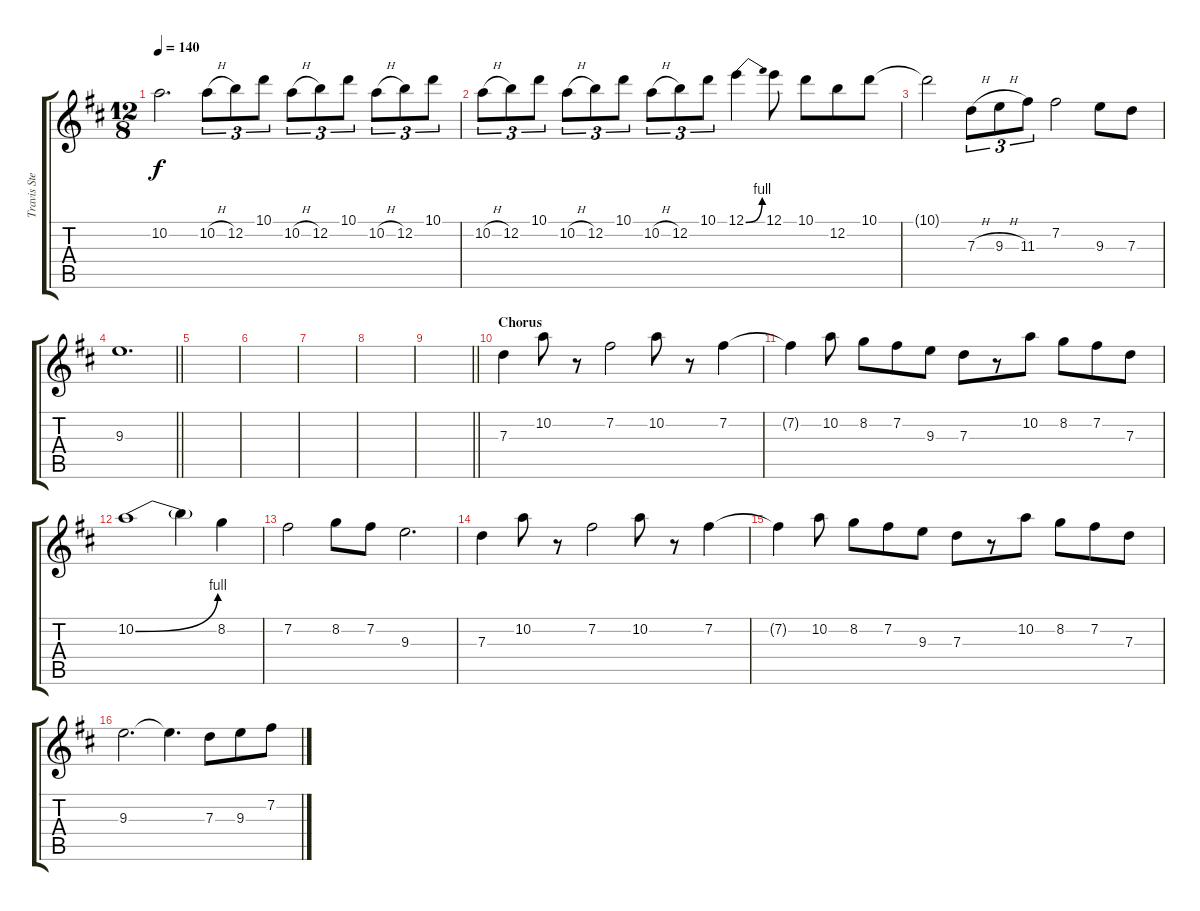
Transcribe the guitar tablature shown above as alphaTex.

\track ("Travis Stever - Lead Guitar" "Travis Ste") {instrument electricguitarclean}
\staff {score tabs}
\tuning (E4 B3 G3 D3 A2 E2) {hide}
\ts (12 8)
\tempo 140
\clef g2
\ks bminor
10.2.2{d dy f} 10.2{h}.8{tu (3 2)} 12.2.8{tu (3 2)} 10.1.8{tu (3 2)} 10.2{h}.8{tu (3 2)} 12.2.8{tu (3 2)} 10.1.8{tu (3 2)} 10.2{h}.8{tu (3 2)} 12.2.8{tu (3 2)} 10.1.8{tu (3 2)} |
10.2{h}.8{tu (3 2)} 12.2.8{tu (3 2)} 10.1.8{tu (3 2)} 10.2{h}.8{tu (3 2)} 12.2.8{tu (3 2)} 10.1.8{tu (3 2)} 10.2{h}.8{tu (3 2)} 12.2.8{tu (3 2)} 10.1.8{tu (3 2)} 12.1{be (bend 0 0 60 4)}.4 12.1.8 10.1.8 12.2.8 10.1.8 |
10.1{t}.2 7.3{h}.8{tu (3 2)} 9.3{h}.8{tu (3 2)} 11.3.8{tu (3 2)} 7.2.2 9.3.8 7.3.8 |
\barLineRight lightlight
9.3.1{d} |
|
|
|
|
\barLineRight lightlight
|
\section ("" "Chorus")
7.3.4{volume 13} 10.2.8 r.8 7.2.2 10.2.8 r.8 7.2.4 |
7.2{t}.4 10.2.8 8.2.8 7.2.8 9.3.8 7.3.8 r.8 10.2.8 8.2.8 7.2.8 7.3.8 |
10.2{be (bend 0 0 60 4)}.1 10.2{t}.4 8.2.4 |
7.2.2 8.2.8 7.2.8 9.3.2{d} |
7.3.4 10.2.8 r.8 7.2.2 10.2.8 r.8 7.2.4 |
7.2{t}.4 10.2.8 8.2.8 7.2.8 9.3.8 7.3.8 r.8 10.2.8 8.2.8 7.2.8 7.3.8 |
9.3.2{d} 9.3{t}.4{d} 7.3.8 9.3.8 7.2.8
